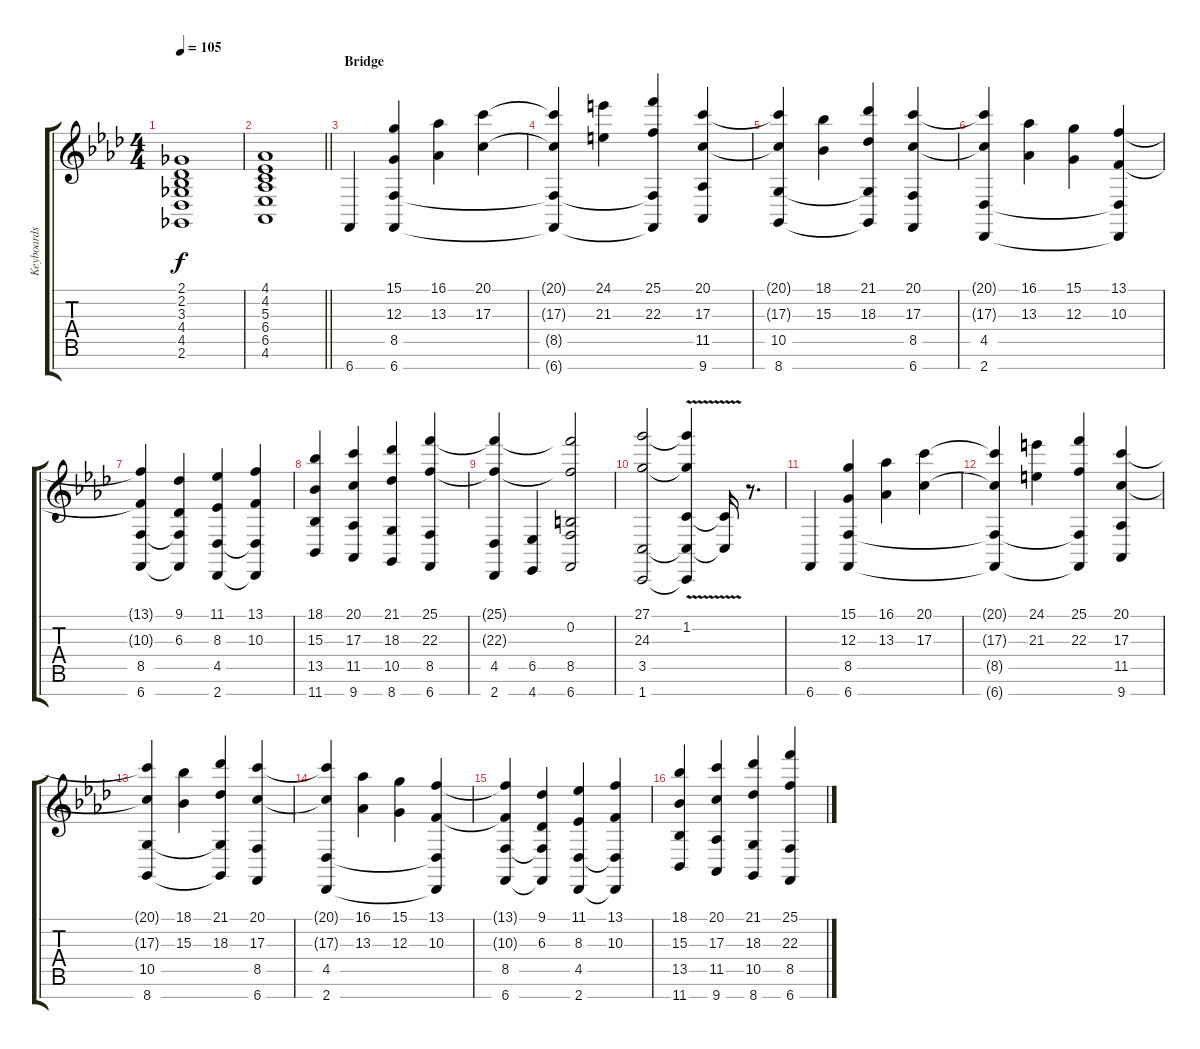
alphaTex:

\track ("Keyboards Rythim" "Keyboards ") {instrument stringensemble1}
\staff {score tabs}
\tuning (E4 B3 G3 D3 A2 E2 B1) {hide}
\ts (4 4)
\tempo 105
\clef g2
\ks fminor
(2.1 2.2 3.3 4.4 4.5 2.6).1{dy f} |
\barLineRight lightlight
(4.1 4.2 5.3 6.4 6.5 4.6).1 |
\section ("" "Bridge")
6.7.4 (15.1 12.3 8.5 6.7).4 (16.1 13.3).4 (20.1 17.3).4 |
(20.1{t} 17.3{t} 8.5{t} 6.7{t}).4 (24.1 21.3).4 (25.1 22.3 8.5{t} 6.7{t}).4 (20.1 17.3 11.5 9.7).4 |
(20.1{t} 17.3{t} 10.5 8.7).4 (18.1 15.3).4 (21.1 18.3 10.5{t} 8.7{t}).4 (20.1 17.3 8.5 6.7).4 |
(20.1{t} 17.3{t} 4.5 2.7).4 (16.1 13.3).4 (15.1 12.3).4 (13.1 10.3 4.5{t} 2.7{t}).4 |
(13.1{t} 10.3{t} 8.5 6.7).4 (9.1 6.3 8.5{t} 6.7{t}).4 (11.1 8.3 4.5 2.7).4 (13.1 10.3 4.5{t} 2.7{t}).4 |
(18.1 15.3 13.5 11.7).4 (20.1 17.3 11.5 9.7).4 (21.1 18.3 10.5 8.7).4 (25.1 22.3 8.5 6.7).4 |
(25.1{t} 22.3{t} 4.5 2.7).4 (6.5 4.7).4 (25.1{t} 0.2 22.3{t} 8.5 6.7).2 |
(27.1 24.3 3.5 1.7).2 (27.1{t} 1.2{v} 24.3{t} 3.5{t} 1.7{t}).4 (1.2{t} 3.5{t}).16 r.8{d} |
6.7.4 (15.1 12.3 8.5 6.7).4 (16.1 13.3).4 (20.1 17.3).4 |
(20.1{t} 17.3{t} 8.5{t} 6.7{t}).4 (24.1 21.3).4 (25.1 22.3 8.5{t} 6.7{t}).4 (20.1 17.3 11.5 9.7).4 |
(20.1{t} 17.3{t} 10.5 8.7).4 (18.1 15.3).4 (21.1 18.3 10.5{t} 8.7{t}).4 (20.1 17.3 8.5 6.7).4 |
(20.1{t} 17.3{t} 4.5 2.7).4 (16.1 13.3).4 (15.1 12.3).4 (13.1 10.3 4.5{t} 2.7{t}).4 |
(13.1{t} 10.3{t} 8.5 6.7).4 (9.1 6.3 8.5{t} 6.7{t}).4 (11.1 8.3 4.5 2.7).4 (13.1 10.3 4.5{t} 2.7{t}).4 |
(18.1 15.3 13.5 11.7).4 (20.1 17.3 11.5 9.7).4 (21.1 18.3 10.5 8.7).4 (25.1 22.3 8.5 6.7).4
